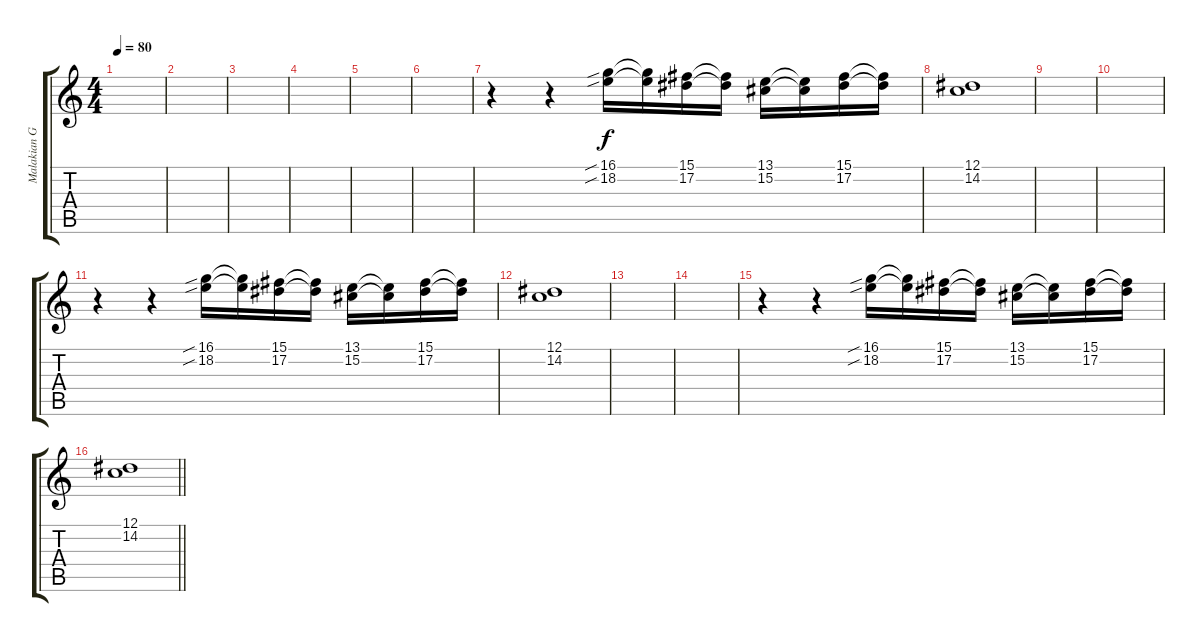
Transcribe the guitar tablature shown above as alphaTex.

\track ("Malakian Gtr 4" "Malakian G") {instrument orchestralharp}
\staff {score tabs}
\tuning (Eb4 Bb3 Gb3 Db3 Ab2 Db2) {hide}
\ts (4 4)
\tempo 80
\clef g2
\ks c
|
|
|
|
|
|
r.4 r.4 (16.1{sib} 18.2{sib}).16 (16.1{t} 18.2{t}).16 (15.1 17.2).16 (15.1{t} 17.2{t}).16 (13.1 15.2).16 (13.1{t} 15.2{t}).16 (15.1 17.2).16 (15.1{t} 17.2{t}).16 |
(12.1 14.2).1 |
|
|
r.4 r.4 (16.1{sib} 18.2{sib}).16 (16.1{t} 18.2{t}).16 (15.1 17.2).16 (15.1{t} 17.2{t}).16 (13.1 15.2).16 (13.1{t} 15.2{t}).16 (15.1 17.2).16 (15.1{t} 17.2{t}).16 |
(12.1 14.2).1 |
|
|
r.4 r.4 (16.1{sib} 18.2{sib}).16 (16.1{t} 18.2{t}).16 (15.1 17.2).16 (15.1{t} 17.2{t}).16 (13.1 15.2).16 (13.1{t} 15.2{t}).16 (15.1 17.2).16 (15.1{t} 17.2{t}).16 |
\barLineRight lightlight
(12.1 14.2).1
